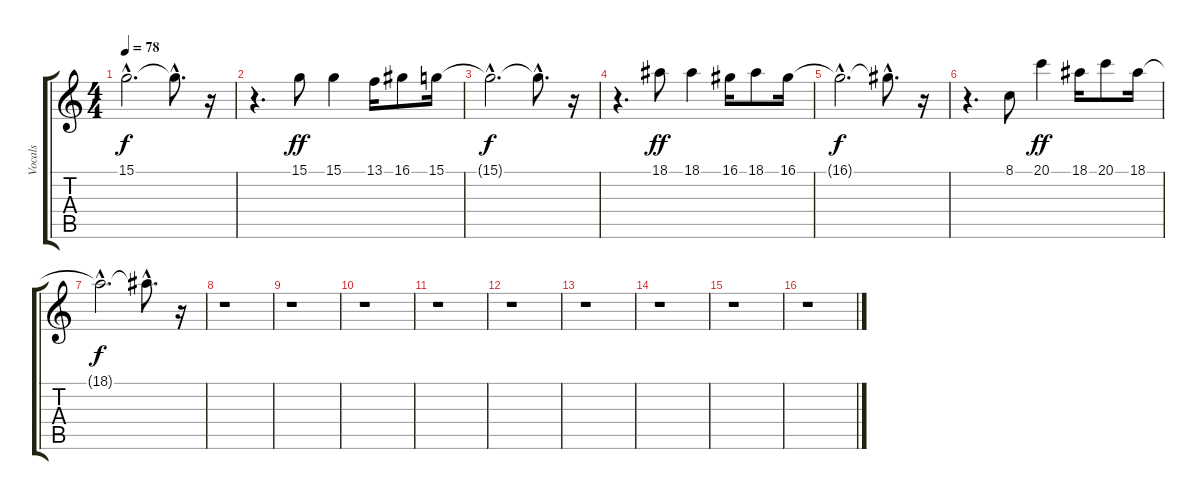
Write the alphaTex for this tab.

\track ("Vocals" "Vocals") {instrument trumpet}
\staff {score tabs}
\tuning (E4 B3 G3 D3 A2 E2) {hide}
\ts (4 4)
\tempo 78
\clef g2
\ks c
15.1{hac t}.2{d dy f} 15.1{hac t}.8{d} r.16 |
r.4{d} 15.1.8{dy ff} 15.1.4 13.1.16 16.1.8 15.1.16 |
15.1{hac t}.2{d dy f} 15.1{hac t}.8{d} r.16 |
r.4{d} 18.1.8{dy ff} 18.1.4 16.1.16 18.1.8 16.1.16 |
16.1{hac t}.2{d dy f} 16.1{hac t}.8{d} r.16 |
r.4{d} 8.1.8 20.1.4{dy ff} 18.1.16 20.1.8 18.1.16 |
18.1{hac t}.2{d dy f} 18.1{hac t}.8{d} r.16 |
r.1 |
r.1 |
r.1 |
r.1 |
r.1 |
r.1 |
r.1 |
r.1 |
r.1
